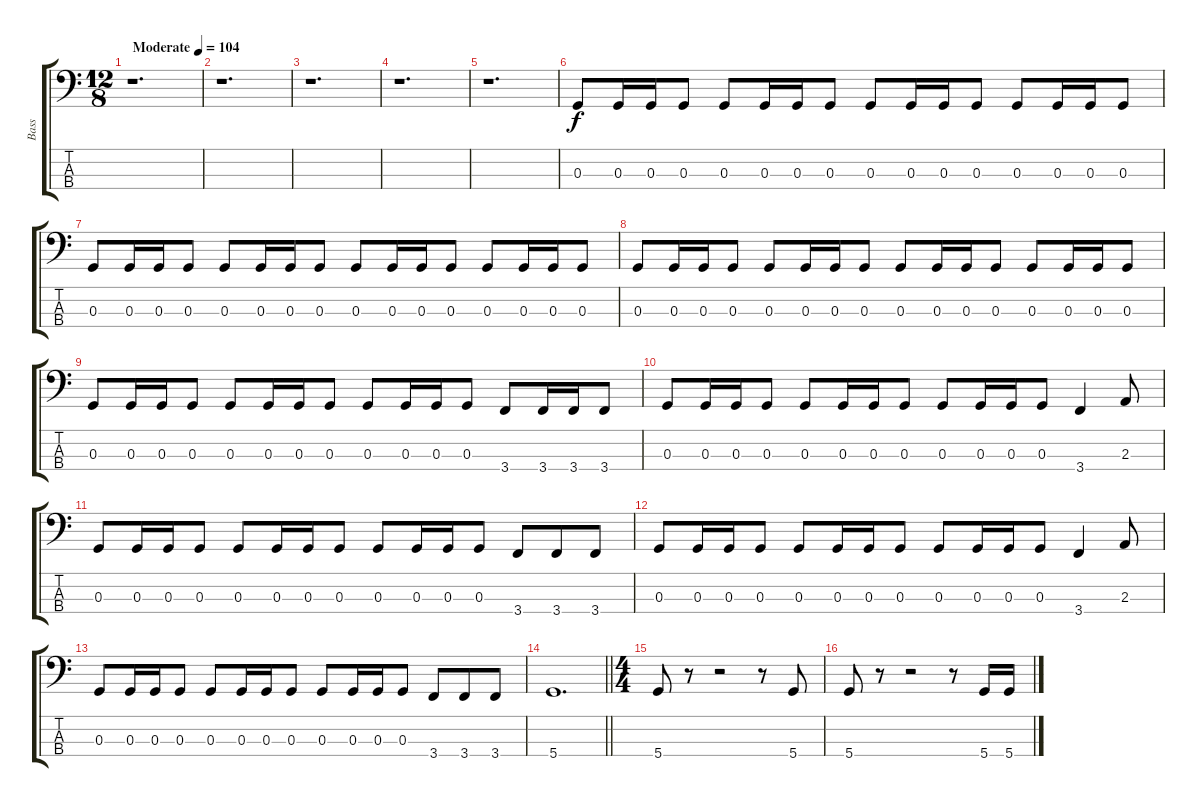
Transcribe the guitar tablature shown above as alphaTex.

\track ("Bass" "Bass") {instrument electricbasspick}
\staff {score tabs}
\tuning (F2 C2 G1 D1) {hide}
\ts (12 8)
\tempo (104 "Moderate")
\clef f4
\ks c
r.1{d dy f instrument electricbasspick} |
r.1{d} |
r.1{d} |
r.1{d} |
r.1{d} |
0.3.8 0.3.16 0.3.16 0.3.8 0.3.8 0.3.16 0.3.16 0.3.8 0.3.8 0.3.16 0.3.16 0.3.8 0.3.8 0.3.16 0.3.16 0.3.8 |
0.3.8 0.3.16 0.3.16 0.3.8 0.3.8 0.3.16 0.3.16 0.3.8 0.3.8 0.3.16 0.3.16 0.3.8 0.3.8 0.3.16 0.3.16 0.3.8 |
0.3.8 0.3.16 0.3.16 0.3.8 0.3.8 0.3.16 0.3.16 0.3.8 0.3.8 0.3.16 0.3.16 0.3.8 0.3.8 0.3.16 0.3.16 0.3.8 |
0.3.8 0.3.16 0.3.16 0.3.8 0.3.8 0.3.16 0.3.16 0.3.8 0.3.8 0.3.16 0.3.16 0.3.8 3.4.8 3.4.16 3.4.16 3.4.8 |
0.3.8 0.3.16 0.3.16 0.3.8 0.3.8 0.3.16 0.3.16 0.3.8 0.3.8 0.3.16 0.3.16 0.3.8 3.4.4 2.3.8 |
0.3.8 0.3.16 0.3.16 0.3.8 0.3.8 0.3.16 0.3.16 0.3.8 0.3.8 0.3.16 0.3.16 0.3.8 3.4.8 3.4.8 3.4.8 |
0.3.8 0.3.16 0.3.16 0.3.8 0.3.8 0.3.16 0.3.16 0.3.8 0.3.8 0.3.16 0.3.16 0.3.8 3.4.4 2.3.8 |
0.3.8 0.3.16 0.3.16 0.3.8 0.3.8 0.3.16 0.3.16 0.3.8 0.3.8 0.3.16 0.3.16 0.3.8 3.4.8 3.4.8 3.4.8 |
\barLineRight lightlight
5.4.1{d} |
\ts (4 4)
5.4.8 r.8 r.2 r.8 5.4.8 |
5.4.8 r.8 r.2 r.8 5.4.16 5.4.16
